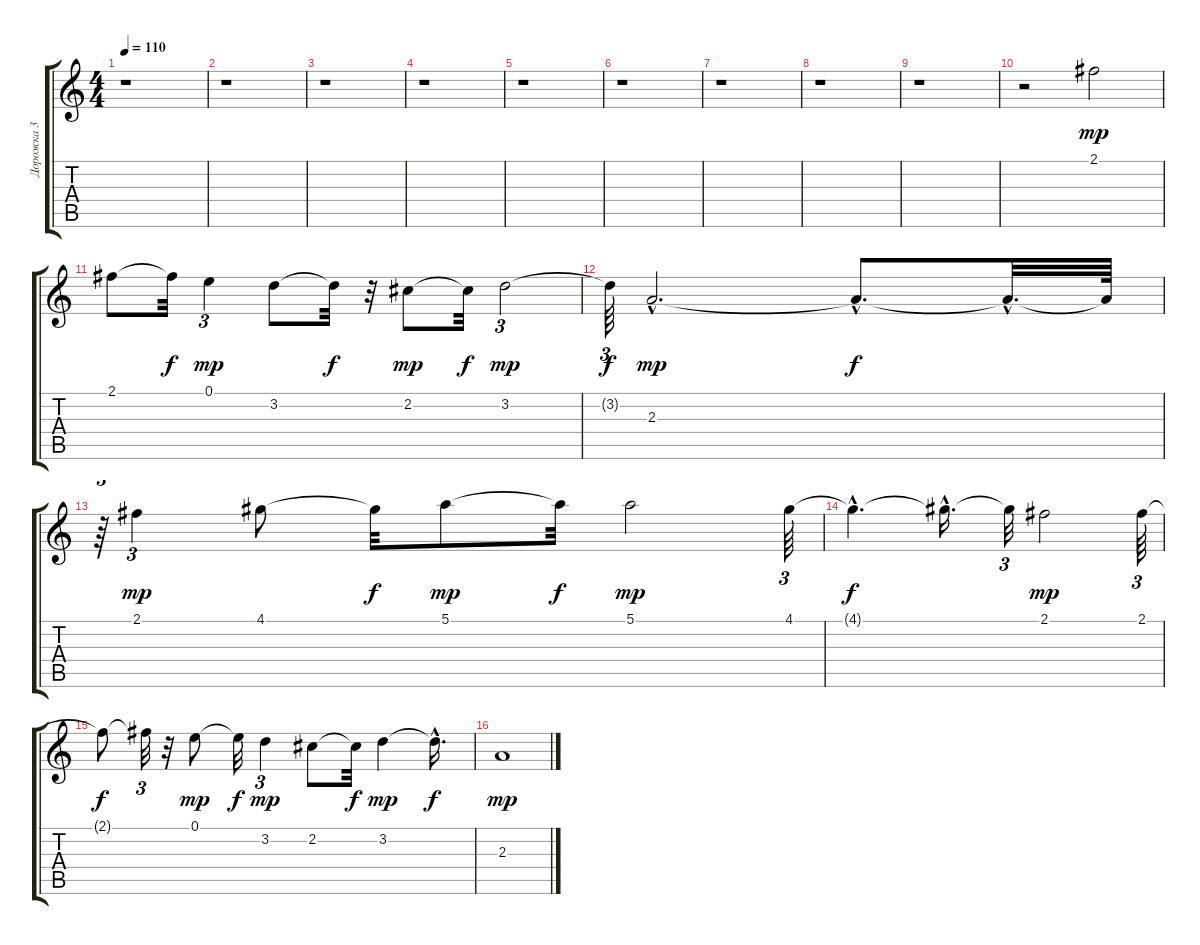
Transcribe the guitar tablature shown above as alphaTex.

\track ("Дорожка 3" "Дорожка 3") {instrument distortionguitar}
\staff {score tabs}
\tuning (E4 B3 G3 D3 A2 E2) {hide}
\ts (4 4)
\tempo 110
\clef g2
\ks c
r.1{dy mp} |
r.1 |
r.1 |
r.1 |
r.1 |
r.1 |
r.1 |
r.1 |
r.1 |
r.2 2.1.2 |
2.1.8 2.1{t}.32{dy f} 0.1.4{tu (3 2) dy mp} 3.2.8 3.2{t}.32{dy f} r.32 2.2.8{dy mp} 2.2{t}.32{dy f} 3.2.2{tu (3 2) dy mp} |
3.2{t}.64{tu (3 2) dy f} 2.3{hac}.2{d dy mp} 2.3{hac t}.8{d dy f} 2.3{hac t}.32{d} 2.3{t}.64 |
r.64{tu (3 2)} 2.1.4{tu (3 2) dy mp} 4.1.8 4.1{t}.32{dy f} 5.1.8{dy mp} 5.1{t}.32{dy f} 5.1.2{dy mp} 4.1.64{tu (3 2)} |
4.1{hac t}.4{d dy f} 4.1{hac t}.16{d} 4.1{t}.32{tu (3 2)} 2.1.2{dy mp} 2.1.64{tu (3 2)} |
2.1{t}.8{dy f} 2.1{t}.32{tu (3 2)} r.32 0.1.8{dy mp} 0.1{t}.32{dy f} 3.2.4{tu (3 2) dy mp} 2.2.8 2.2{t}.32{dy f} 3.2.4{dy mp} 3.2{hac t}.16{d dy f} |
2.3.1{dy mp}
